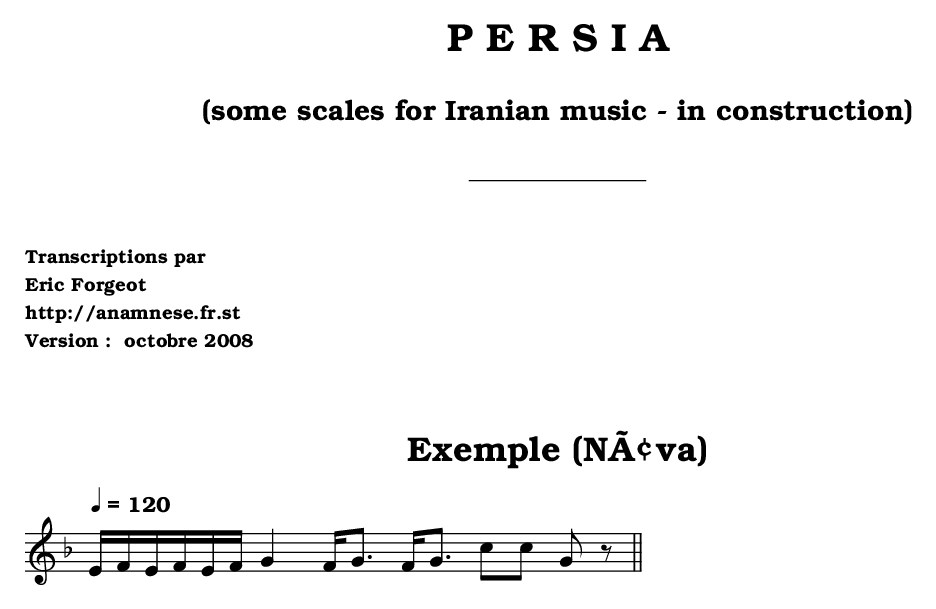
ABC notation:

X:1
T:Exemple (Nâva)
M:none
L:1/8
Q:1/4=120
K:F
!koron!E/!=!F/!koron!E/!=!F/!koron!E/!=!F/ G2 F<G F<G cc G z ||
